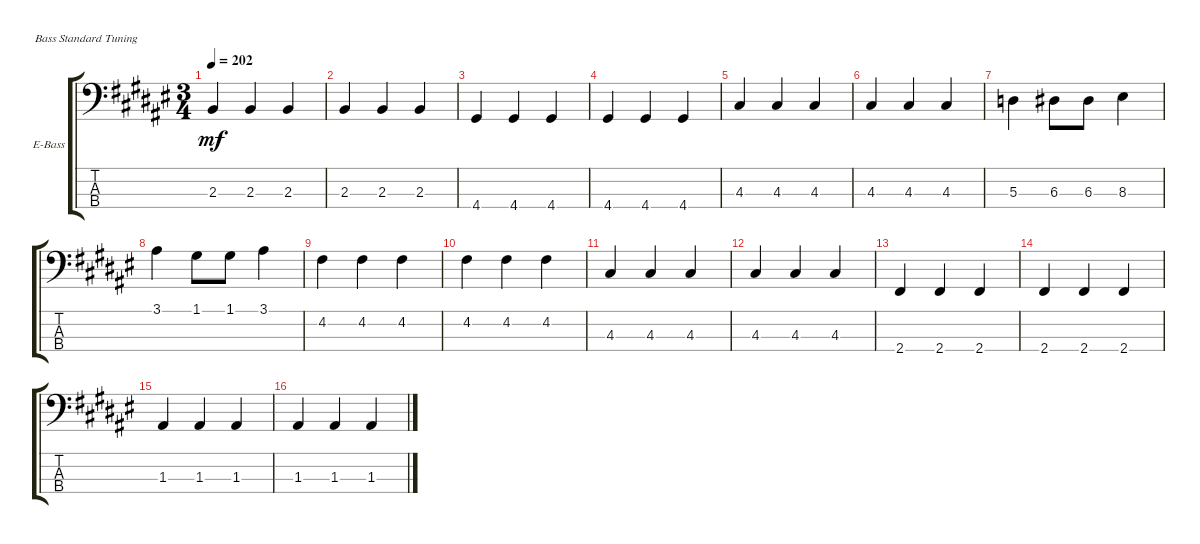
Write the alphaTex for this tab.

\defaultSystemsLayout 4
\bracketExtendMode groupsimilarinstruments
\firstSystemTrackNameOrientation horizontal
\otherSystemsTrackNameOrientation horizontal
\track ("Electric Bass" "E-Bass") {instrument electricbassfinger}
\staff {score tabs}
\tuning (G2 D2 A1 E1)
\ts (3 4)
\tempo 202
\clef f4
\ks f#
2.3.4{dy mf} 2.3.4 2.3.4 |
2.3.4 2.3.4 2.3.4 |
4.4.4 4.4.4 4.4.4 |
4.4.4 4.4.4 4.4.4 |
4.3.4 4.3.4 4.3.4 |
4.3.4 4.3.4 4.3.4 |
5.3.4 6.3.8 6.3.8 8.3.4 |
3.1.4 1.1.8 1.1.8 3.1.4 |
4.2.4 4.2.4 4.2.4 |
4.2.4 4.2.4 4.2.4 |
4.3.4 4.3.4 4.3.4 |
4.3.4 4.3.4 4.3.4 |
2.4.4 2.4.4 2.4.4 |
2.4.4 2.4.4 2.4.4 |
1.3.4 1.3.4 1.3.4 |
1.3.4 1.3.4 1.3.4
